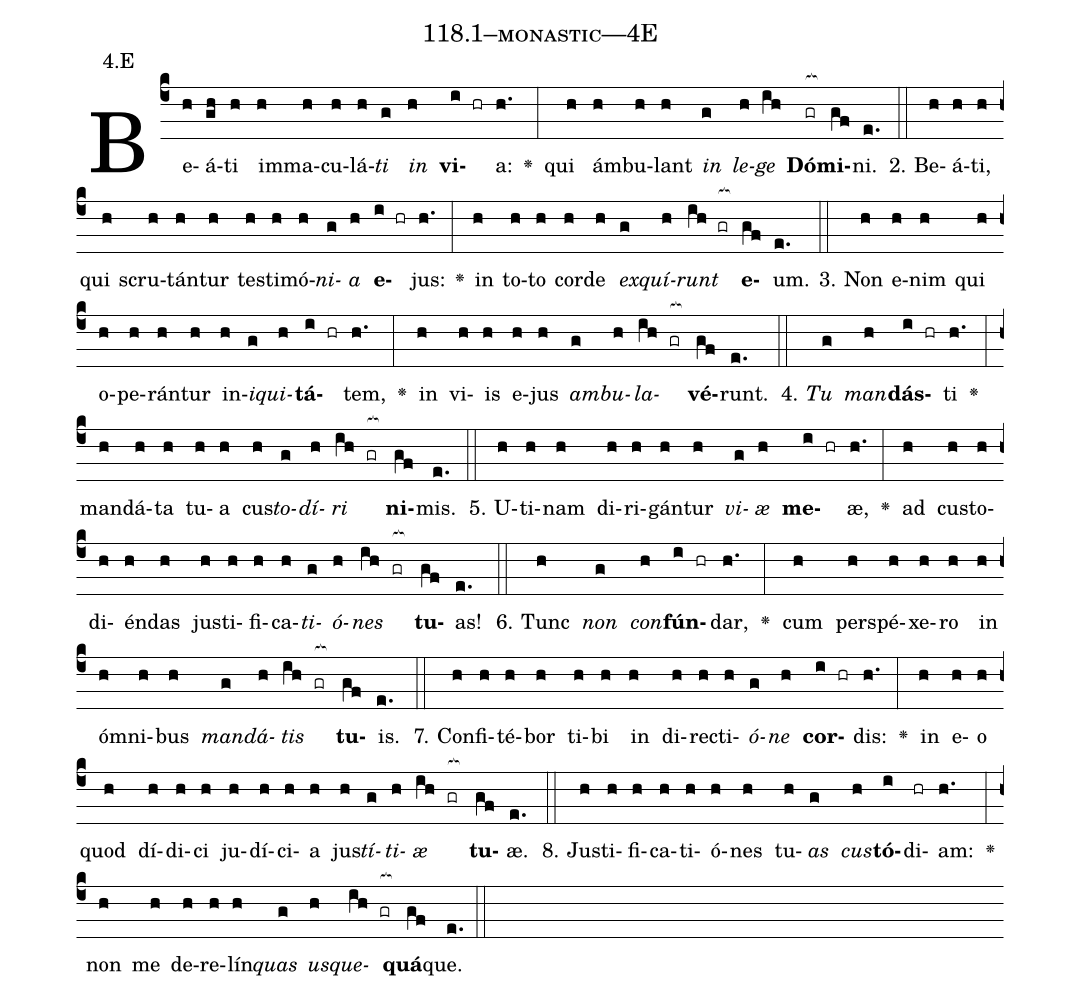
name: 118.1--monastic---4E;
annotation: 4.E;
%%
(c4)Be(h)á(gh)ti(h) im(h)ma(h)cu(h)lá(h)<i>ti</i>(g) <i>in</i>(h) <b>vi</b>(i hr)a:(h.) <v>\greheightstar</v>(:) qui(h) ám(h)bu(h)lant(h) <i>in</i>(g) <i>le</i>(h)<i>ge</i>(ih) <b>Dó</b>(gr[ocb:1{])<b>mi</b>(gf[ocb:0}])ni.(e.) (::)
2. Be(h)á(h)ti,(h) qui(h) scru(h)tán(h)tur(h) tes(h)ti(h)mó(h)<i>ni</i>(g)<i>a</i>(h) <b>e</b>(i hr)jus:(h.) <v>\greheightstar</v>(:) in(h) to(h)to(h) cor(h)de(h) <i>ex</i>(g)<i>quí</i>(h)<i>runt</i>(ih gr[ocb:1{]) <b>e</b>(gf[ocb:0}])um.(e.) (::)
3. Non(h) e(h)nim(h) qui(h) o(h)pe(h)rán(h)tur(h) in(h)<i>i</i>(g)<i>qui</i>(h)<b>tá</b>(i hr)tem,(h.) <v>\greheightstar</v>(:) in(h) vi(h)is(h) e(h)jus(h) <i>am</i>(g)<i>bu</i>(h)<i>la</i>(ih gr[ocb:1{])<b>vé</b>(gf[ocb:0}])runt.(e.) (::)
4. <i>Tu</i>(g) <i>man</i>(h)<b>dás</b>(i hr)ti(h.) <v>\greheightstar</v>(:) man(h)dá(h)ta(h) tu(h)a(h) cus(h)<i>to</i>(g)<i>dí</i>(h)<i>ri</i>(ih gr[ocb:1{]) <b>ni</b>(gf[ocb:0}])mis.(e.) (::)
5. U(h)ti(h)nam(h) di(h)ri(h)gán(h)tur(h) <i>vi</i>(g)<i>æ</i>(h) <b>me</b>(i hr)æ,(h.) <v>\greheightstar</v>(:) ad(h) cus(h)to(h)di(h)én(h)das(h) jus(h)ti(h)fi(h)ca(h)<i>ti</i>(g)<i>ó</i>(h)<i>nes</i>(ih gr[ocb:1{]) <b>tu</b>(gf[ocb:0}])as!(e.) (::)
6. Tunc(h) <i>non</i>(g) <i>con</i>(h)<b>fún</b>(i hr)dar,(h.) <v>\greheightstar</v>(:) cum(h) per(h)spé(h)xe(h)ro(h) in(h) óm(h)ni(h)bus(h) <i>man</i>(g)<i>dá</i>(h)<i>tis</i>(ih gr[ocb:1{]) <b>tu</b>(gf[ocb:0}])is.(e.) (::)
7. Con(h)fi(h)té(h)bor(h) ti(h)bi(h) in(h) di(h)rec(h)ti(h)<i>ó</i>(g)<i>ne</i>(h) <b>cor</b>(i hr)dis:(h.) <v>\greheightstar</v>(:) in(h) e(h)o(h) quod(h) dí(h)di(h)ci(h) ju(h)dí(h)ci(h)a(h) jus(h)<i>tí</i>(g)<i>ti</i>(h)<i>æ</i>(ih gr[ocb:1{]) <b>tu</b>(gf[ocb:0}])æ.(e.) (::)
8. Jus(h)ti(h)fi(h)ca(h)ti(h)ó(h)nes(h) tu(h)<i>as</i>(g) <i>cus</i>(h)<b>tó</b>(i)di(hr)am:(h.) <v>\greheightstar</v>(:) non(h) me(h) de(h)re(h)lín(h)<i>quas</i>(g) <i>us</i>(h)<i>que</i>(ih gr[ocb:1{])<b>quá</b>(gf[ocb:0}])que.(e.) (::)
